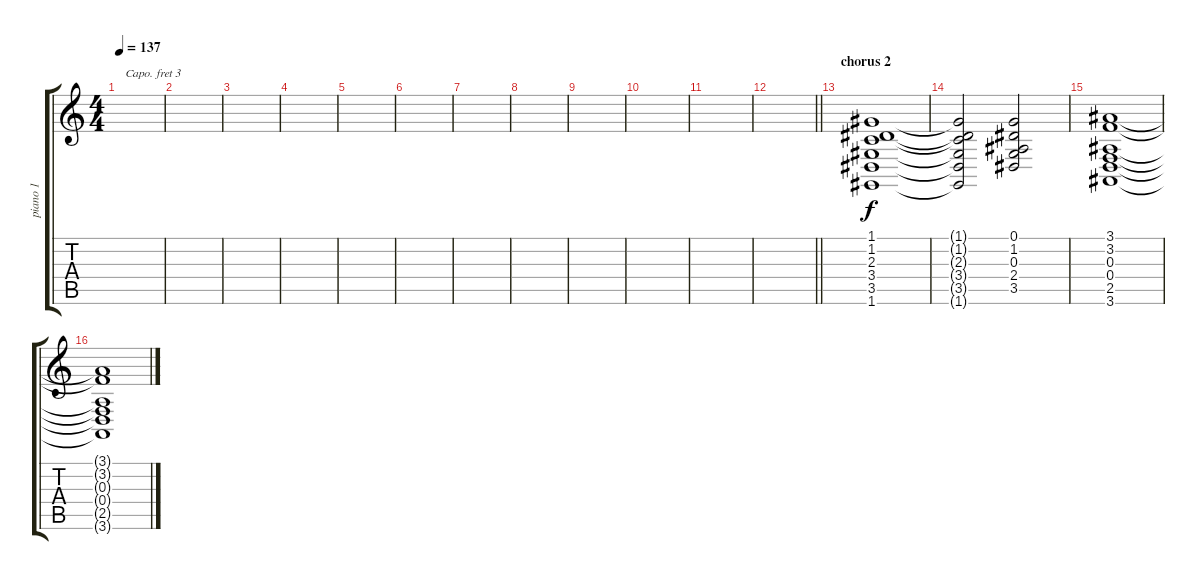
\track ("piano 1" "piano 1") {instrument brightacousticpiano}
\staff {score tabs}
\capo 3
\tuning (E4 B3 G3 D3 A2 E2) {hide}
\ts (4 4)
\tempo 137
\clef g2
\ks c
|
|
|
|
|
|
|
|
|
|
|
\barLineRight lightlight
|
\section ("" "chorus 2")
(1.1 1.2 2.3 3.4 3.5 1.6).1{volume 11} |
(1.1{t} 1.2{t} 2.3{t} 3.4{t} 3.5{t} 1.6{t}).2 (0.1 1.2 0.3 2.4 3.5).2 |
(3.1 3.2 0.3 0.4 2.5 3.6).1 |
(3.1{t} 3.2{t} 0.3{t} 0.4{t} 2.5{t} 3.6{t}).1
